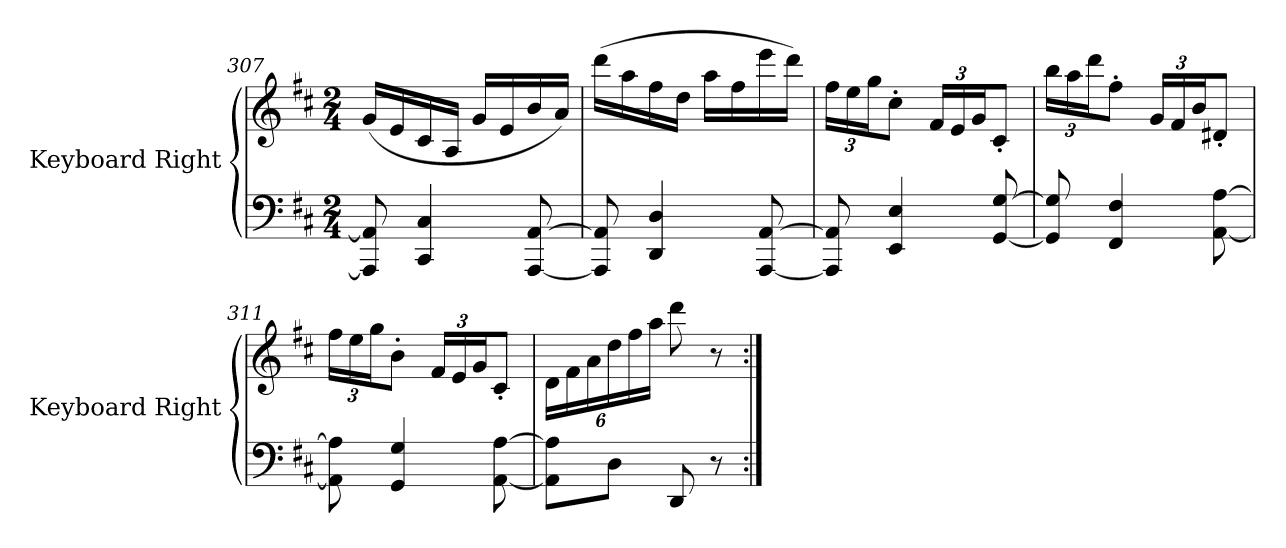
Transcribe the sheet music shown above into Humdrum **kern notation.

**kern	**kern
*part1	*part1
*staff2	*staff1
*I"Keyboard Right	*
*I'Keyboard Right	*
*clefF4	*clefG2
*k[f#c#]	*k[f#c#]
*D:	*D:
*M2/4	*M2/4
=307	=307
8AAA/] 8AA/]	(<16g/LL
.	16e/
4CC#/ 4C#/	16c#/
.	16A/JJ
.	16g/LL
.	16e/
[8AAA/ [8AA/	16b/
.	16a/JJ)
=308	=308
8AAA/] 8AA/]	(>16ddd\LL
.	16aa\
4DD/ 4D/	16ff#\
.	16dd\JJ
.	16aa\LL
.	16ff#\
[8AAA/ [8AA/	16eee\
.	16ddd\JJ)
=309	=309
*	*Xbrackettup
8AAA/] 8AA/]	24ff#\LL
.	24ee\
.	24gg\J
4EE/ 4E/	8cc#'\J
.	24f#/LL
.	24e/
.	24g/J
[8GG/ [8G/	8c#'/J
=310	=310
8GG/] 8G/]	24bb\LL
.	24aa\
.	24ddd\J
4FF#/ 4F#/	8ff#'\J
.	24g/LL
.	24f#/
.	24b/J
[8AA\ [8A\	8d#X'/J
!!LO:PB:g=z
=311	=311
8AA\] 8A\]	24ff#\LL
.	24ee\
.	24gg\J
4GG/ 4G/	8b'\J
.	24f#/LL
.	24e/
.	24g/J
[8AA\ [8A\	8c#'/J
=312	=312
8AA\] 8A\]L	24d\LL
.	24f#\
.	24a\
8D\J	24dd\
.	24ff#\
.	24aa\JJ
8DD/	8ddd\
8r	8r
=:|!	=:|!
*-	*-
